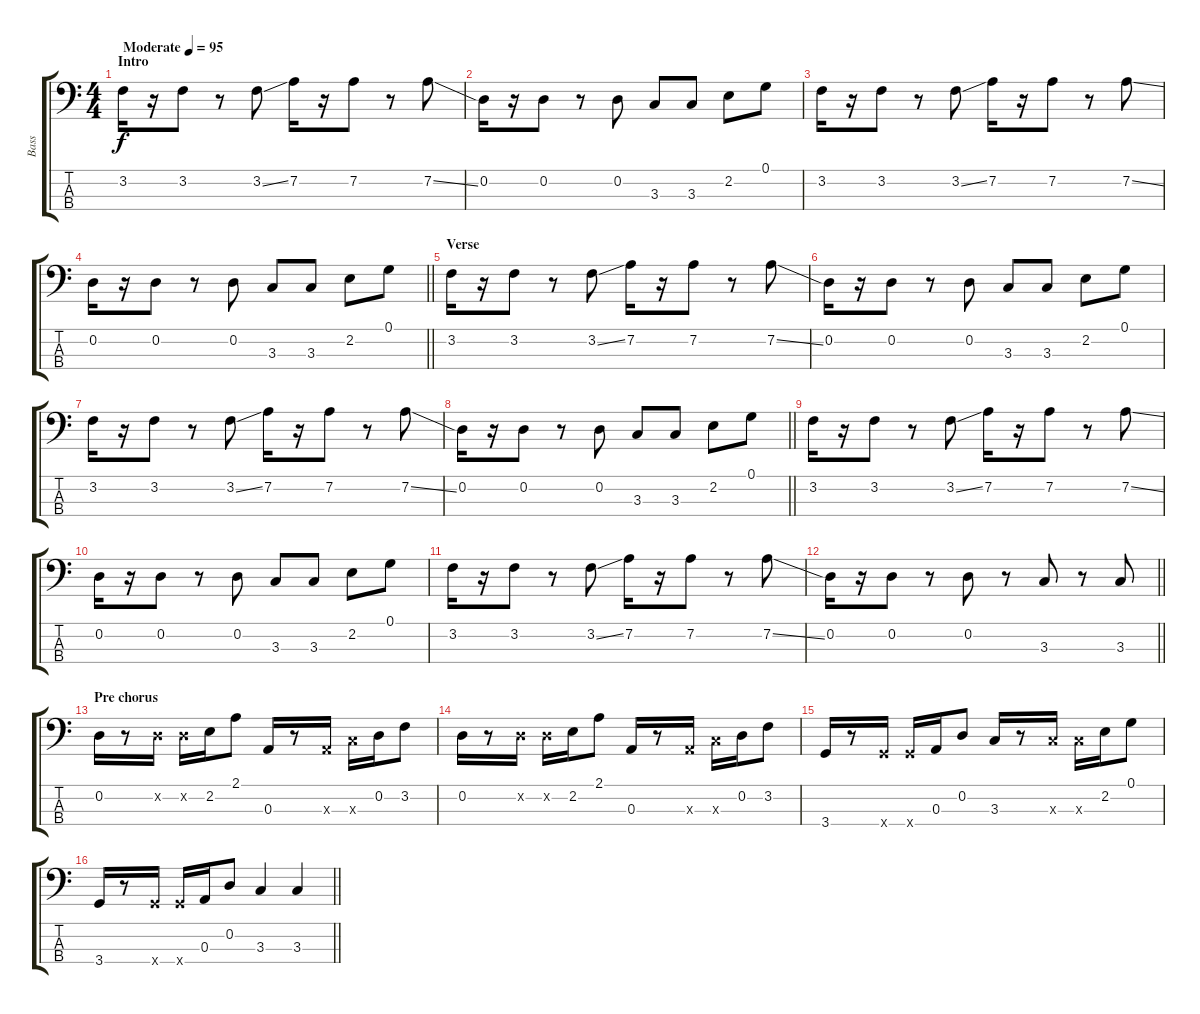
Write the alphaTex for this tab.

\track ("Bass" "Bass") {instrument electricbassfinger}
\staff {score tabs}
\tuning (G2 D2 A1 E1) {hide}
\ts (4 4)
\section ("" "Intro")
\tempo (95 "Moderate")
\clef f4
\ks c
3.2.16{dy f instrument electricbassfinger} r.16 3.2.8 r.8 3.2{ss}.8 7.2.16 r.16 7.2.8 r.8 7.2{ss}.8 |
0.2.16 r.16 0.2.8 r.8 0.2.8 3.3.8 3.3.8 2.2.8 0.1.8 |
3.2.16 r.16 3.2.8 r.8 3.2{ss}.8 7.2.16 r.16 7.2.8 r.8 7.2{ss}.8 |
\barLineRight lightlight
0.2.16 r.16 0.2.8 r.8 0.2.8 3.3.8 3.3.8 2.2.8 0.1.8 |
\section ("" "Verse")
3.2.16 r.16 3.2.8 r.8 3.2{ss}.8 7.2.16 r.16 7.2.8 r.8 7.2{ss}.8 |
0.2.16 r.16 0.2.8 r.8 0.2.8 3.3.8 3.3.8 2.2.8 0.1.8 |
3.2.16 r.16 3.2.8 r.8 3.2{ss}.8 7.2.16 r.16 7.2.8 r.8 7.2{ss}.8 |
\barLineRight lightlight
0.2.16 r.16 0.2.8 r.8 0.2.8 3.3.8 3.3.8 2.2.8 0.1.8 |
3.2.16 r.16 3.2.8 r.8 3.2{ss}.8 7.2.16 r.16 7.2.8 r.8 7.2{ss}.8 |
0.2.16 r.16 0.2.8 r.8 0.2.8 3.3.8 3.3.8 2.2.8 0.1.8 |
3.2.16 r.16 3.2.8 r.8 3.2{ss}.8 7.2.16 r.16 7.2.8 r.8 7.2{ss}.8 |
\barLineRight lightlight
0.2.16 r.16 0.2.8 r.8 0.2.8 r.8 3.3.8 r.8 3.3.8 |
\section ("" "Pre chorus")
0.2.16 r.8 0.2{x}.16 0.2{x}.16 2.2.16 2.1.8 0.3.16 r.8 0.3{x}.16 3.3{x}.16 0.2.16 3.2.8 |
0.2.16 r.8 0.2{x}.16 0.2{x}.16 2.2.16 2.1.8 0.3.16 r.8 0.3{x}.16 3.3{x}.16 0.2.16 3.2.8 |
3.4.16 r.8 3.4{x}.16 3.4{x}.16 0.3.16 0.2.8 3.3.16 r.8 3.3{x}.16 3.3{x}.16 2.2.16 0.1.8 |
\barLineRight lightlight
3.4.16 r.8 3.4{x}.16 3.4{x}.16 0.3.16 0.2.8 3.3.4 3.3.4
